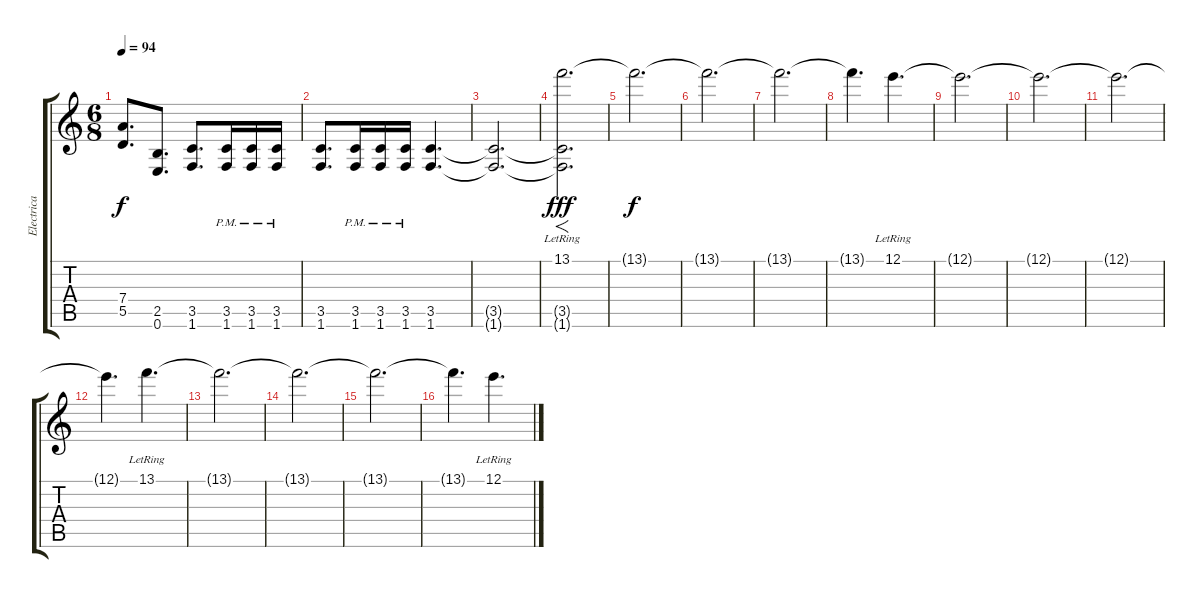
\track ("Electrica 3" "Electrica ") {instrument overdrivenguitar}
\staff {score tabs}
\tuning (E4 B3 G3 D3 A2 E2) {hide}
\ts (6 8)
\tempo 94
\clef g2
\ks c
(7.4 5.5).8{d dy f} (2.5 0.6).8{d} (3.5 1.6).8{d} (3.5{pm} 1.6{pm}).16 (3.5{pm} 1.6{pm}).16 (3.5{pm} 1.6{pm}).16 |
(3.5 1.6).8{d} (3.5{pm} 1.6{pm}).16 (3.5{pm} 1.6{pm}).16 (3.5{pm} 1.6{pm}).16 (3.5 1.6).4{d} |
(3.5{t} 1.6{t}).2{d} |
(13.1{lr} 3.5{t} 1.6{t}).2{f d dy fff volume 5} |
13.1{t}.2{d dy f} |
13.1{t}.2{d} |
13.1{t}.2{d} |
13.1{t}.4{d} 12.1{lr}.4{d} |
12.1{t}.2{d} |
12.1{t}.2{d} |
12.1{t}.2{d} |
12.1{t}.4{d} 13.1{lr}.4{d} |
13.1{t}.2{d} |
13.1{t}.2{d} |
13.1{t}.2{d} |
13.1{t}.4{d} 12.1{lr}.4{d}
